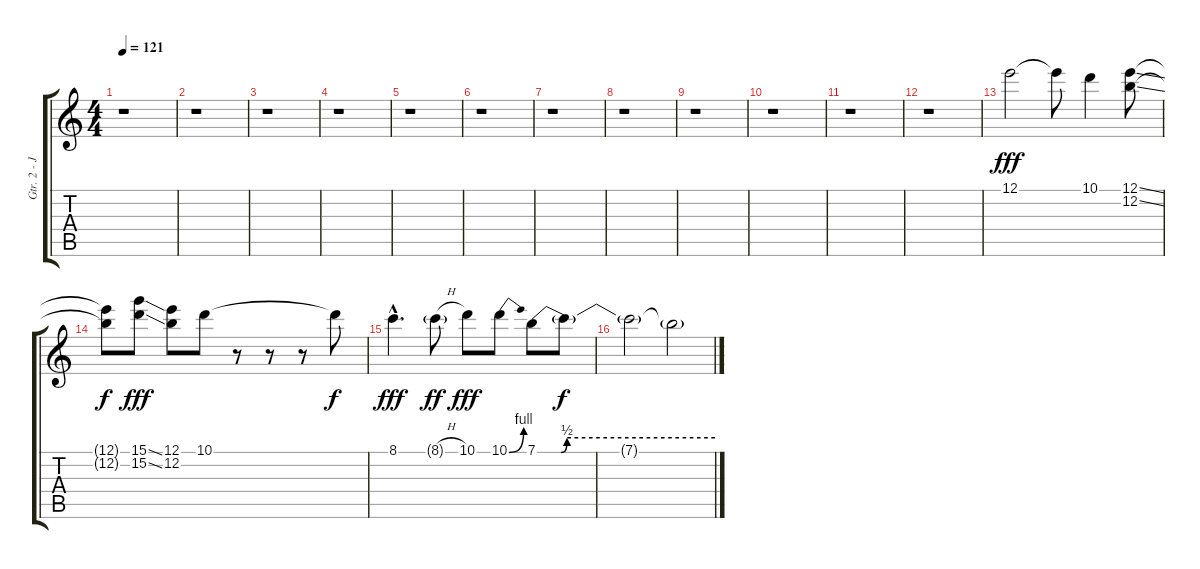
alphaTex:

\track ("Gtr. 2 - John " "Gtr. 2 - J") {instrument overdrivenguitar}
\staff {score tabs}
\tuning (E4 B3 G3 D3 A2 E2) {hide}
\ts (4 4)
\tempo 121
\clef g2
\ks c
r.1{dy fff} |
r.1 |
r.1 |
r.1 |
r.1 |
r.1 |
r.1 |
r.1 |
r.1 |
r.1 |
r.1 |
r.1 |
12.1.2 12.1{t}.8 10.1.4 (12.1{ss} 12.2{ss}).8 |
(12.1{t} 12.2{t}).8{dy f} (15.1{ss} 15.2{ss}).8{dy fff} (12.1 12.2).8 10.1.8 r.8 r.8 r.8 10.1{t}.8{dy f} |
8.1{hac}.4{d dy fff} 8.1{h g}.8{dy ff} 10.1.8{dy fff} 10.1{be (bend 0 0 60 4)}.8 7.1{be (custom 0 0 8 0 10 2 60 2)}.8{volume 7} 7.1{t}.8{dy f} |
7.1{t}.2 7.1{t}.2
